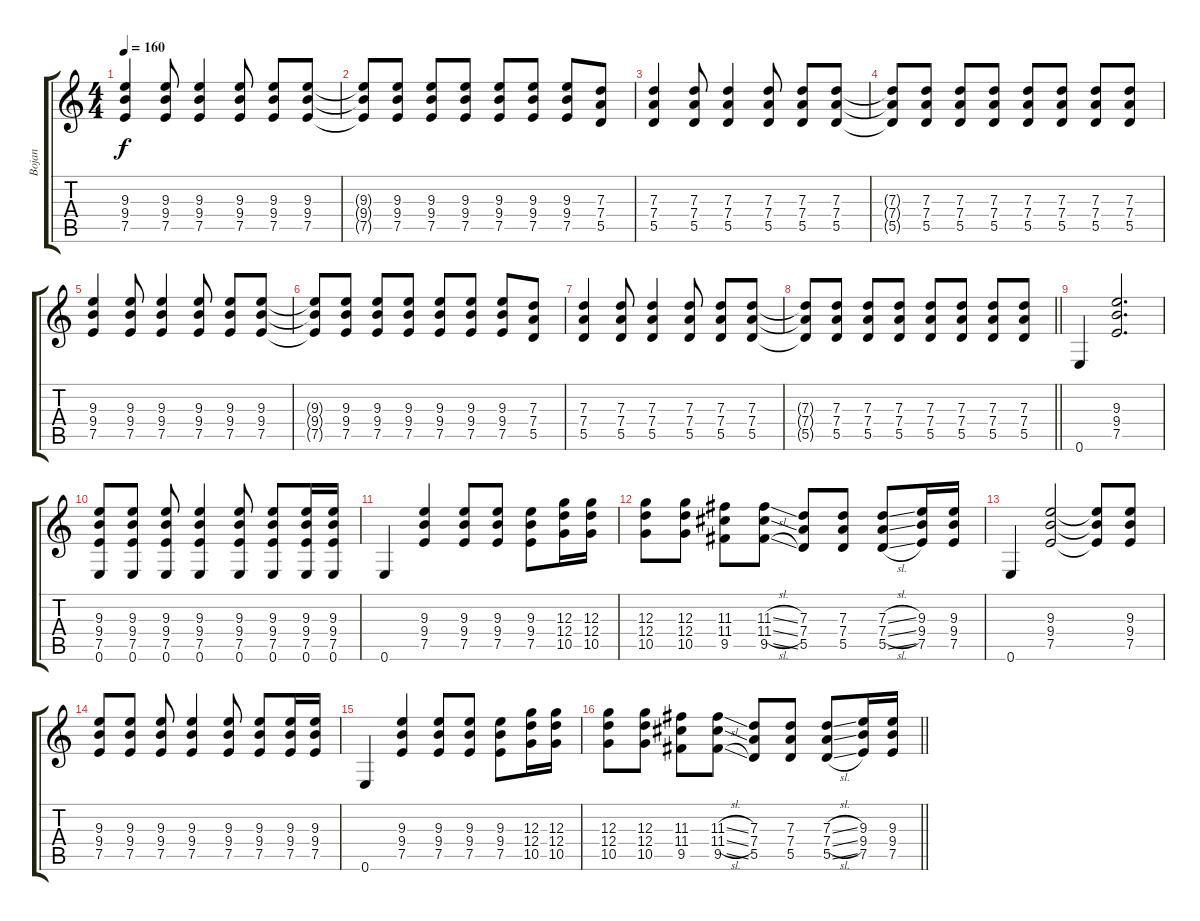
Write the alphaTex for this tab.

\track ("Bojan" "Bojan") {instrument distortionguitar}
\staff {score tabs}
\tuning (E4 B3 G3 D3 A2 E2) {hide}
\ts (4 4)
\tempo 160
\clef g2
\ks c
(9.3 9.4 7.5).4{dy f} (9.3 9.4 7.5).8 (9.3 9.4 7.5).4 (9.3 9.4 7.5).8 (9.3 9.4 7.5).8 (9.3 9.4 7.5).8 |
(9.3{t} 9.4{t} 7.5{t}).8 (9.3 9.4 7.5).8 (9.3 9.4 7.5).8 (9.3 9.4 7.5).8 (9.3 9.4 7.5).8 (9.3 9.4 7.5).8 (9.3 9.4 7.5).8 (7.3 7.4 5.5).8 |
(7.3 7.4 5.5).4 (7.3 7.4 5.5).8 (7.3 7.4 5.5).4 (7.3 7.4 5.5).8 (7.3 7.4 5.5).8 (7.3 7.4 5.5).8 |
(7.3{t} 7.4{t} 5.5{t}).8 (7.3 7.4 5.5).8 (7.3 7.4 5.5).8 (7.3 7.4 5.5).8 (7.3 7.4 5.5).8 (7.3 7.4 5.5).8 (7.3 7.4 5.5).8 (7.3 7.4 5.5).8 |
(9.3 9.4 7.5).4 (9.3 9.4 7.5).8 (9.3 9.4 7.5).4 (9.3 9.4 7.5).8 (9.3 9.4 7.5).8 (9.3 9.4 7.5).8 |
(9.3{t} 9.4{t} 7.5{t}).8 (9.3 9.4 7.5).8 (9.3 9.4 7.5).8 (9.3 9.4 7.5).8 (9.3 9.4 7.5).8 (9.3 9.4 7.5).8 (9.3 9.4 7.5).8 (7.3 7.4 5.5).8 |
(7.3 7.4 5.5).4 (7.3 7.4 5.5).8 (7.3 7.4 5.5).4 (7.3 7.4 5.5).8 (7.3 7.4 5.5).8 (7.3 7.4 5.5).8 |
\barLineRight lightlight
(7.3{t} 7.4{t} 5.5{t}).8 (7.3 7.4 5.5).8 (7.3 7.4 5.5).8 (7.3 7.4 5.5).8 (7.3 7.4 5.5).8 (7.3 7.4 5.5).8 (7.3 7.4 5.5).8 (7.3 7.4 5.5).8 |
0.6.4 (9.3 9.4 7.5).2{d} |
(9.3 9.4 7.5 0.6).8 (9.3 9.4 7.5 0.6).8 (9.3 9.4 7.5 0.6).8 (9.3 9.4 7.5 0.6).4 (9.3 9.4 7.5 0.6).8 (9.3 9.4 7.5 0.6).8 (9.3 9.4 7.5 0.6).16 (9.3 9.4 7.5 0.6).16 |
0.6.4 (9.3 9.4 7.5).4 (9.3 9.4 7.5).8 (9.3 9.4 7.5).8 (9.3 9.4 7.5).8 (12.3 12.4 10.5).16 (12.3 12.4 10.5).16 |
(12.3 12.4 10.5).8 (12.3 12.4 10.5).8 (11.3 11.4 9.5).8 (11.3{sl} 11.4{sl} 9.5{sl}).8 (7.3 7.4 5.5).8 (7.3 7.4 5.5).8 (7.3{sl} 7.4{sl} 5.5{sl}).8 (9.3 9.4 7.5).16 (9.3 9.4 7.5).16 |
0.6.4 (9.3 9.4 7.5).2 (9.3{t} 9.4{t} 7.5{t}).8 (9.3 9.4 7.5).8 |
(9.3 9.4 7.5).8 (9.3 9.4 7.5).8 (9.3 9.4 7.5).8 (9.3 9.4 7.5).4 (9.3 9.4 7.5).8 (9.3 9.4 7.5).8 (9.3 9.4 7.5).16 (9.3 9.4 7.5).16 |
0.6.4 (9.3 9.4 7.5).4 (9.3 9.4 7.5).8 (9.3 9.4 7.5).8 (9.3 9.4 7.5).8 (12.3 12.4 10.5).16 (12.3 12.4 10.5).16 |
\barLineRight lightlight
(12.3 12.4 10.5).8 (12.3 12.4 10.5).8 (11.3 11.4 9.5).8 (11.3{sl} 11.4{sl} 9.5{sl}).8 (7.3 7.4 5.5).8 (7.3 7.4 5.5).8 (7.3{sl} 7.4{sl} 5.5{sl}).8 (9.3 9.4 7.5).16 (9.3 9.4 7.5).16
